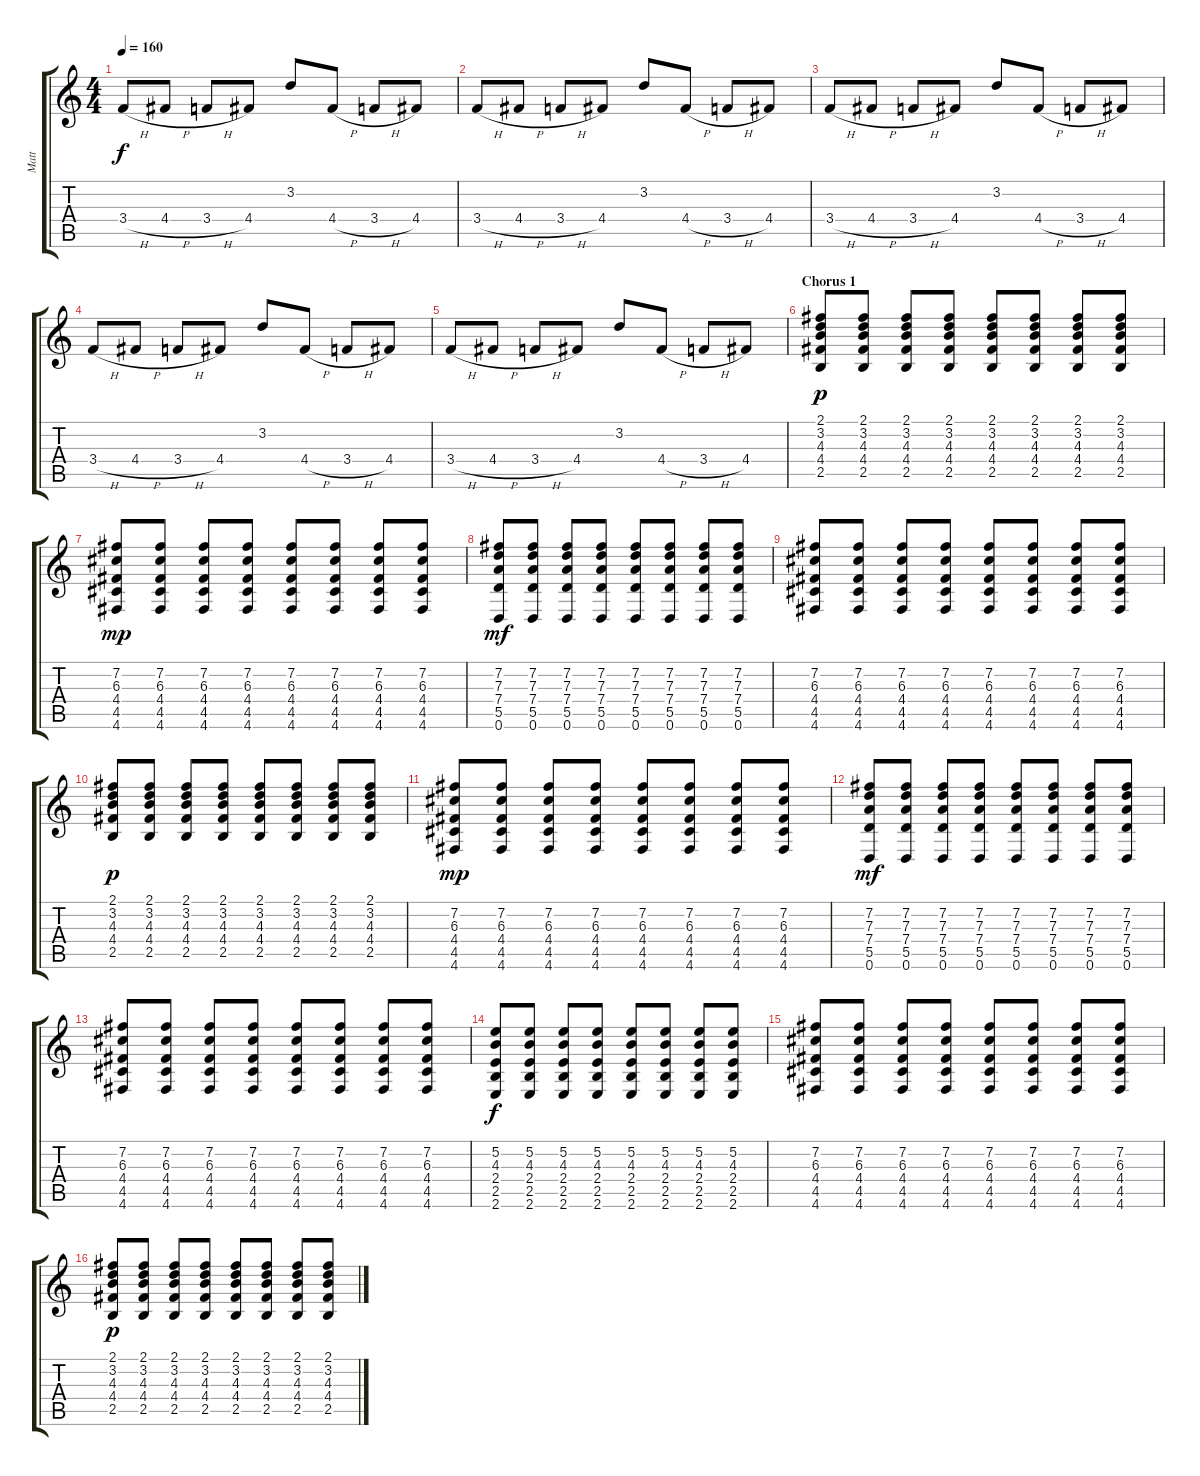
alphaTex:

\track ("Matt" "Matt") {instrument distortionguitar}
\staff {score tabs}
\tuning (E4 B3 G3 D3 A2 D2) {hide}
\ts (4 4)
\tempo 160
\clef g2
\ks c
3.4{h}.8{dy f} 4.4{h}.8 3.4{h}.8 4.4.8 3.2.8 4.4{h}.8 3.4{h}.8 4.4.8 |
3.4{h}.8 4.4{h}.8 3.4{h}.8 4.4.8 3.2.8 4.4{h}.8 3.4{h}.8 4.4.8 |
3.4{h}.8 4.4{h}.8 3.4{h}.8 4.4.8 3.2.8 4.4{h}.8 3.4{h}.8 4.4.8 |
3.4{h}.8 4.4{h}.8 3.4{h}.8 4.4.8 3.2.8 4.4{h}.8 3.4{h}.8 4.4.8 |
3.4{h}.8 4.4{h}.8 3.4{h}.8 4.4.8 3.2.8 4.4{h}.8 3.4{h}.8 4.4.8 |
\section ("" "Chorus 1")
(2.1 3.2 4.3 4.4 2.5).8{dy p} (2.1 3.2 4.3 4.4 2.5).8 (2.1 3.2 4.3 4.4 2.5).8 (2.1 3.2 4.3 4.4 2.5).8 (2.1 3.2 4.3 4.4 2.5).8 (2.1 3.2 4.3 4.4 2.5).8 (2.1 3.2 4.3 4.4 2.5).8 (2.1 3.2 4.3 4.4 2.5).8 |
(7.2 6.3 4.4 4.5 4.6).8{dy mp} (7.2 6.3 4.4 4.5 4.6).8 (7.2 6.3 4.4 4.5 4.6).8 (7.2 6.3 4.4 4.5 4.6).8 (7.2 6.3 4.4 4.5 4.6).8 (7.2 6.3 4.4 4.5 4.6).8 (7.2 6.3 4.4 4.5 4.6).8 (7.2 6.3 4.4 4.5 4.6).8 |
(7.2 7.3 7.4 5.5 0.6).8{dy mf} (7.2 7.3 7.4 5.5 0.6).8 (7.2 7.3 7.4 5.5 0.6).8 (7.2 7.3 7.4 5.5 0.6).8 (7.2 7.3 7.4 5.5 0.6).8 (7.2 7.3 7.4 5.5 0.6).8 (7.2 7.3 7.4 5.5 0.6).8 (7.2 7.3 7.4 5.5 0.6).8 |
(7.2 6.3 4.4 4.5 4.6).8 (7.2 6.3 4.4 4.5 4.6).8 (7.2 6.3 4.4 4.5 4.6).8 (7.2 6.3 4.4 4.5 4.6).8 (7.2 6.3 4.4 4.5 4.6).8 (7.2 6.3 4.4 4.5 4.6).8 (7.2 6.3 4.4 4.5 4.6).8 (7.2 6.3 4.4 4.5 4.6).8 |
(2.1 3.2 4.3 4.4 2.5).8{dy p} (2.1 3.2 4.3 4.4 2.5).8 (2.1 3.2 4.3 4.4 2.5).8 (2.1 3.2 4.3 4.4 2.5).8 (2.1 3.2 4.3 4.4 2.5).8 (2.1 3.2 4.3 4.4 2.5).8 (2.1 3.2 4.3 4.4 2.5).8 (2.1 3.2 4.3 4.4 2.5).8 |
(7.2 6.3 4.4 4.5 4.6).8{dy mp} (7.2 6.3 4.4 4.5 4.6).8 (7.2 6.3 4.4 4.5 4.6).8 (7.2 6.3 4.4 4.5 4.6).8 (7.2 6.3 4.4 4.5 4.6).8 (7.2 6.3 4.4 4.5 4.6).8 (7.2 6.3 4.4 4.5 4.6).8 (7.2 6.3 4.4 4.5 4.6).8 |
(7.2 7.3 7.4 5.5 0.6).8{dy mf} (7.2 7.3 7.4 5.5 0.6).8 (7.2 7.3 7.4 5.5 0.6).8 (7.2 7.3 7.4 5.5 0.6).8 (7.2 7.3 7.4 5.5 0.6).8 (7.2 7.3 7.4 5.5 0.6).8 (7.2 7.3 7.4 5.5 0.6).8 (7.2 7.3 7.4 5.5 0.6).8 |
(7.2 6.3 4.4 4.5 4.6).8 (7.2 6.3 4.4 4.5 4.6).8 (7.2 6.3 4.4 4.5 4.6).8 (7.2 6.3 4.4 4.5 4.6).8 (7.2 6.3 4.4 4.5 4.6).8 (7.2 6.3 4.4 4.5 4.6).8 (7.2 6.3 4.4 4.5 4.6).8 (7.2 6.3 4.4 4.5 4.6).8 |
(5.2 4.3 2.4 2.5 2.6).8{dy f} (5.2 4.3 2.4 2.5 2.6).8 (5.2 4.3 2.4 2.5 2.6).8 (5.2 4.3 2.4 2.5 2.6).8 (5.2 4.3 2.4 2.5 2.6).8 (5.2 4.3 2.4 2.5 2.6).8 (5.2 4.3 2.4 2.5 2.6).8 (5.2 4.3 2.4 2.5 2.6).8 |
(7.2 6.3 4.4 4.5 4.6).8 (7.2 6.3 4.4 4.5 4.6).8 (7.2 6.3 4.4 4.5 4.6).8 (7.2 6.3 4.4 4.5 4.6).8 (7.2 6.3 4.4 4.5 4.6).8 (7.2 6.3 4.4 4.5 4.6).8 (7.2 6.3 4.4 4.5 4.6).8 (7.2 6.3 4.4 4.5 4.6).8 |
(2.1 3.2 4.3 4.4 2.5).8{dy p} (2.1 3.2 4.3 4.4 2.5).8 (2.1 3.2 4.3 4.4 2.5).8 (2.1 3.2 4.3 4.4 2.5).8 (2.1 3.2 4.3 4.4 2.5).8 (2.1 3.2 4.3 4.4 2.5).8 (2.1 3.2 4.3 4.4 2.5).8 (2.1 3.2 4.3 4.4 2.5).8
